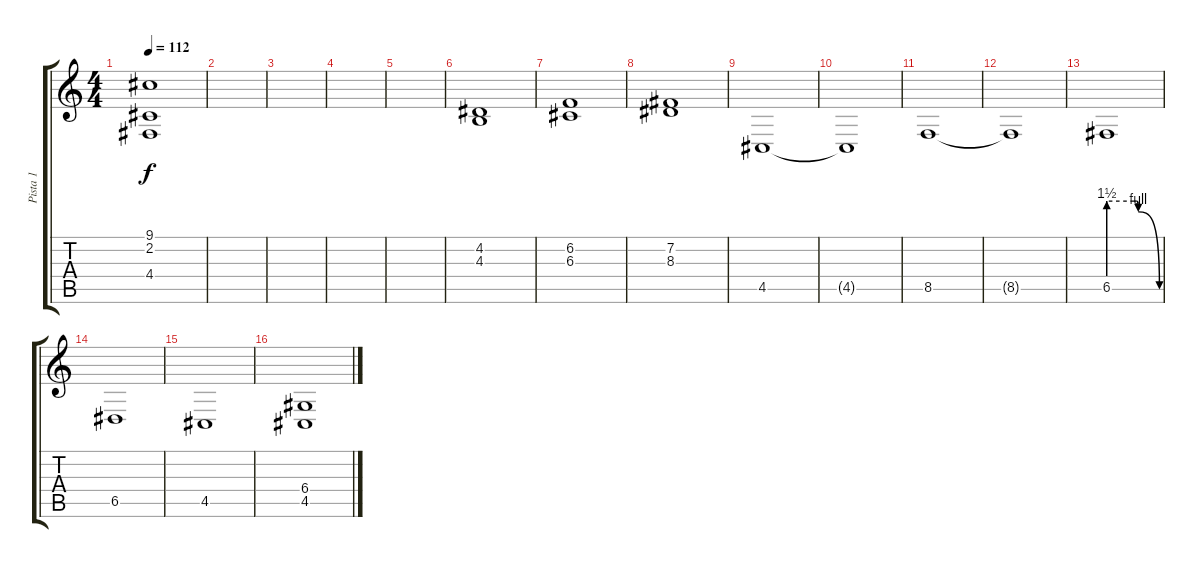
\track ("Pista 1" "Pista 1") {instrument synthstrings1}
\staff {score tabs}
\tuning (E4 B3 G3 D3 A2 E2) {hide}
\ts (4 4)
\tempo 112
\clef g2
\ks c
(9.1{t} 2.2{t} 4.4{t}).1{dy f} |
|
|
|
|
(4.2 4.3).1 |
(6.2 6.3).1 |
(7.2 8.3).1 |
4.5.1 |
4.5{t}.1 |
8.5.1 |
8.5{t}.1 |
6.5{be (custom 0 6 30 6 33 6 35 4 60 0)}.1 |
6.5.1 |
4.5.1 |
(6.4 4.5).1
